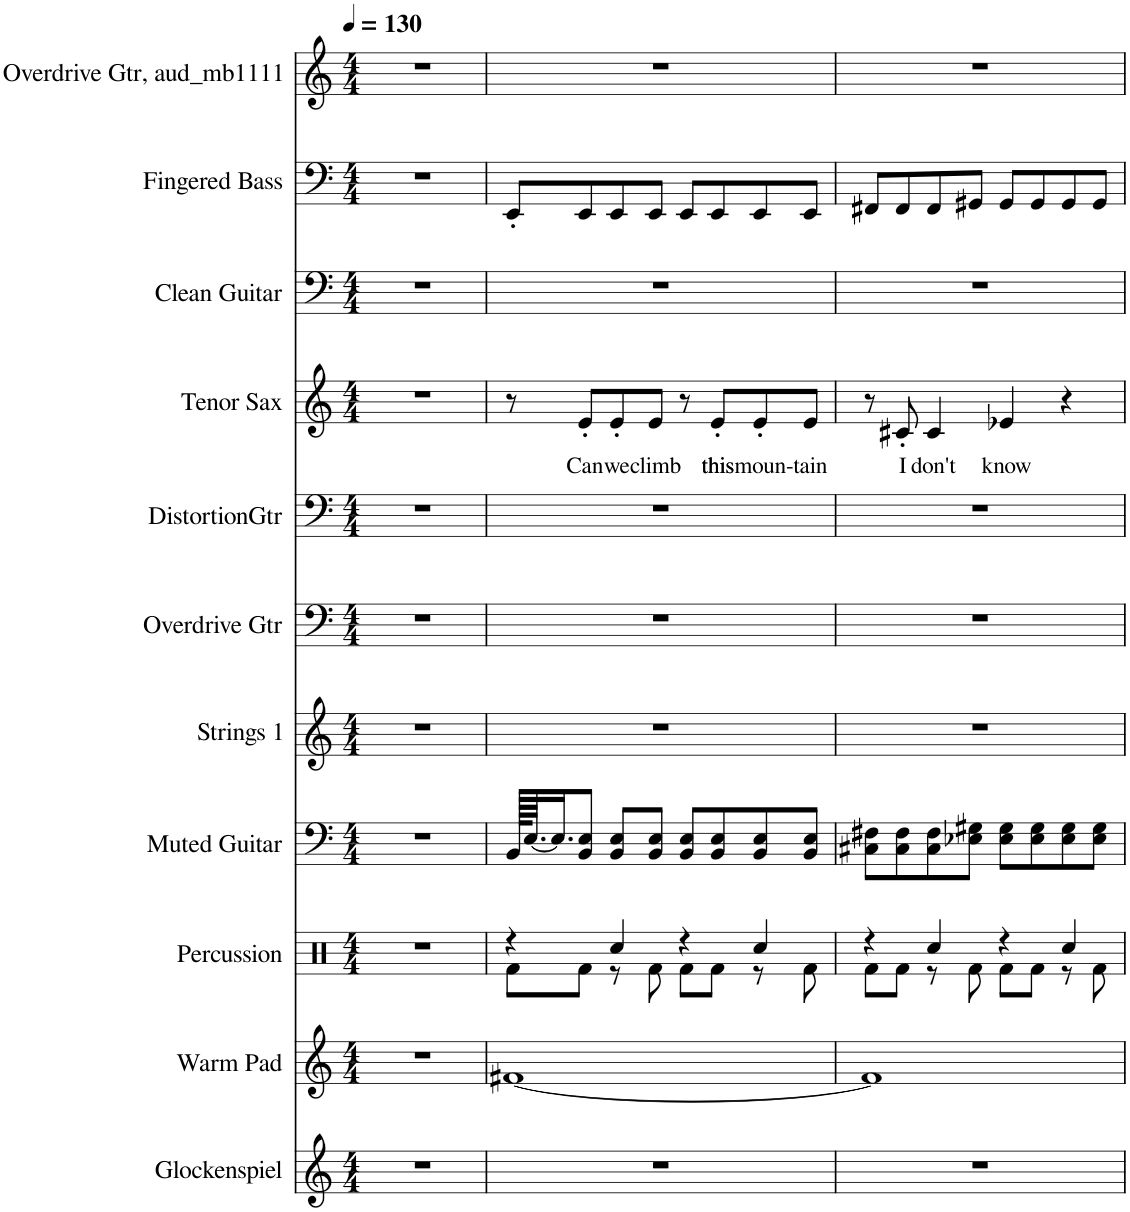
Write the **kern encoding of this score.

**kern	**kern	**kern	**kern	**kern	**kern	**kern	**kern	**text	**kern	**kern	**kern
*part11	*part10	*part9	*part8	*part7	*part6	*part5	*part4	*part4	*part3	*part2	*part1
*staff11	*staff10	*staff9	*staff8	*staff7	*staff6	*staff5	*staff4	*staff4	*staff3	*staff2	*staff1
*I"Glockenspiel	*I"Warm Pad	*I"Percussion	*I"Muted Guitar	*I"Strings 1	*I"Overdrive Gtr	*I"DistortionGtr	*I"Tenor Sax	*	*I"Clean Guitar	*I"Fingered Bass	*I"Overdrive Gtr, aud_mb1111
*I'Gsp	*	*	*	*I'Str	*	*	*I'T Sax	*	*	*	*
*clefG2	*clefG2	*clefX	*clefF4	*clefG2	*clefF4	*clefF4	*clefG2	*	*clefF4	*clefF4	*clefG2
*	*	*	*	*	*	*	*Trd8c14	*	*	*	*
*k[]	*k[]	*k[]	*k[]	*k[]	*k[]	*k[]	*k[]	*	*k[]	*k[]	*k[]
*M4/4	*M4/4	*M4/4	*M4/4	*M4/4	*M4/4	*M4/4	*M4/4	*	*M4/4	*M4/4	*M4/4
*MM130	*MM130	*MM130	*MM130	*MM130	*MM130	*MM130	*MM130	*	*MM130	*MM130	*MM130
=1	=1	=1	=1	=1	=1	=1	=1	=1	=1	=1	=1
1r	1r	1r	1r	1r	1r	1r	1r	.	1r	1r	1r
=2	=2	=2	=2	=2	=2	=2	=2	=2	=2	=2	=2
*	*	*^	*	*	*	*	*	*	*	*	*
1r	[1f#X	4r	8Rf\L	128BB/KLLLL	1r	1r	1r	8r	.	1r	8EE'/L	1r
.	.	.	.	[64.E/JJ	.	.	.	.	.	.	.	.
.	.	.	.	16.E/J]	.	.	.	.	.	.	.	.
!	!	!	!	!	!	!	!	!	!LO:LY:b	!	!	!
.	.	.	8Rf\J	8BB/ 8E/J	.	.	.	8e'/L	Can	.	8EE/	.
!	!	!	!	!	!	!	!	!	!LO:LY:b	!	!	!
.	.	4Rcc/	8r	8BB/ 8E/L	.	.	.	8e'/	we	.	8EE/	.
!	!	!	!	!	!	!	!	!	!LO:LY:b	!	!	!
.	.	.	8Rf\	8BB/ 8E/J	.	.	.	8e/J	climb	.	8EE/J	.
.	.	4r	8Rf\L	8BB/ 8E/L	.	.	.	8r	.	.	8EE/L	.
!	!	!	!	!	!	!	!	!	!LO:LY:b	!	!	!
.	.	.	8Rf\J	8BB/ 8E/	.	.	.	8e'/L	this	.	8EE/	.
!	!	!	!	!	!	!	!	!	!LO:LY:b	!	!	!
.	.	4Rcc/	8r	8BB/ 8E/	.	.	.	8e'/	moun-	.	8EE/	.
!	!	!	!	!	!	!	!	!	!LO:LY:b	!	!	!
.	.	.	8Rf\	8BB/ 8E/J	.	.	.	8e/J	tain	.	8EE/J	.
=3	=3	=3	=3	=3	=3	=3	=3	=3	=3	=3	=3	=3
1r	1f#]	4r	8Rf\L	8C#X\ 8F#X\L	1r	1r	1r	8r	.	1r	8FF#X/L	1r
!	!	!	!	!	!	!	!	!	!LO:LY:b	!	!	!
.	.	.	8Rf\J	8C#\ 8F#\	.	.	.	8c#X'/	I	.	8FF#/	.
!	!	!	!	!	!	!	!	!	!LO:LY:b	!	!	!
.	.	4Rcc/	8r	8C#\ 8F#\	.	.	.	4c#/	don't	.	8FF#/	.
.	.	.	8Rf\	8E-X\ 8G#X\J	.	.	.	.	.	.	8GG#X/J	.
!	!	!	!	!	!	!	!	!	!LO:LY:b	!	!	!
.	.	4r	8Rf\L	8E-\ 8G#\L	.	.	.	4e-X/	know	.	8GG#/L	.
.	.	.	8Rf\J	8E-\ 8G#\	.	.	.	.	.	.	8GG#/	.
.	.	4Rcc/	8r	8E-\ 8G#\	.	.	.	4r	.	.	8GG#/	.
.	.	.	8Rf\	8E-\ 8G#\J	.	.	.	.	.	.	8GG#/J	.
*	*	*v	*v	*	*	*	*	*	*	*	*	*
=	=	=	=	=	=	=	=	=	=	=	=
*-	*-	*-	*-	*-	*-	*-	*-	*-	*-	*-	*-
